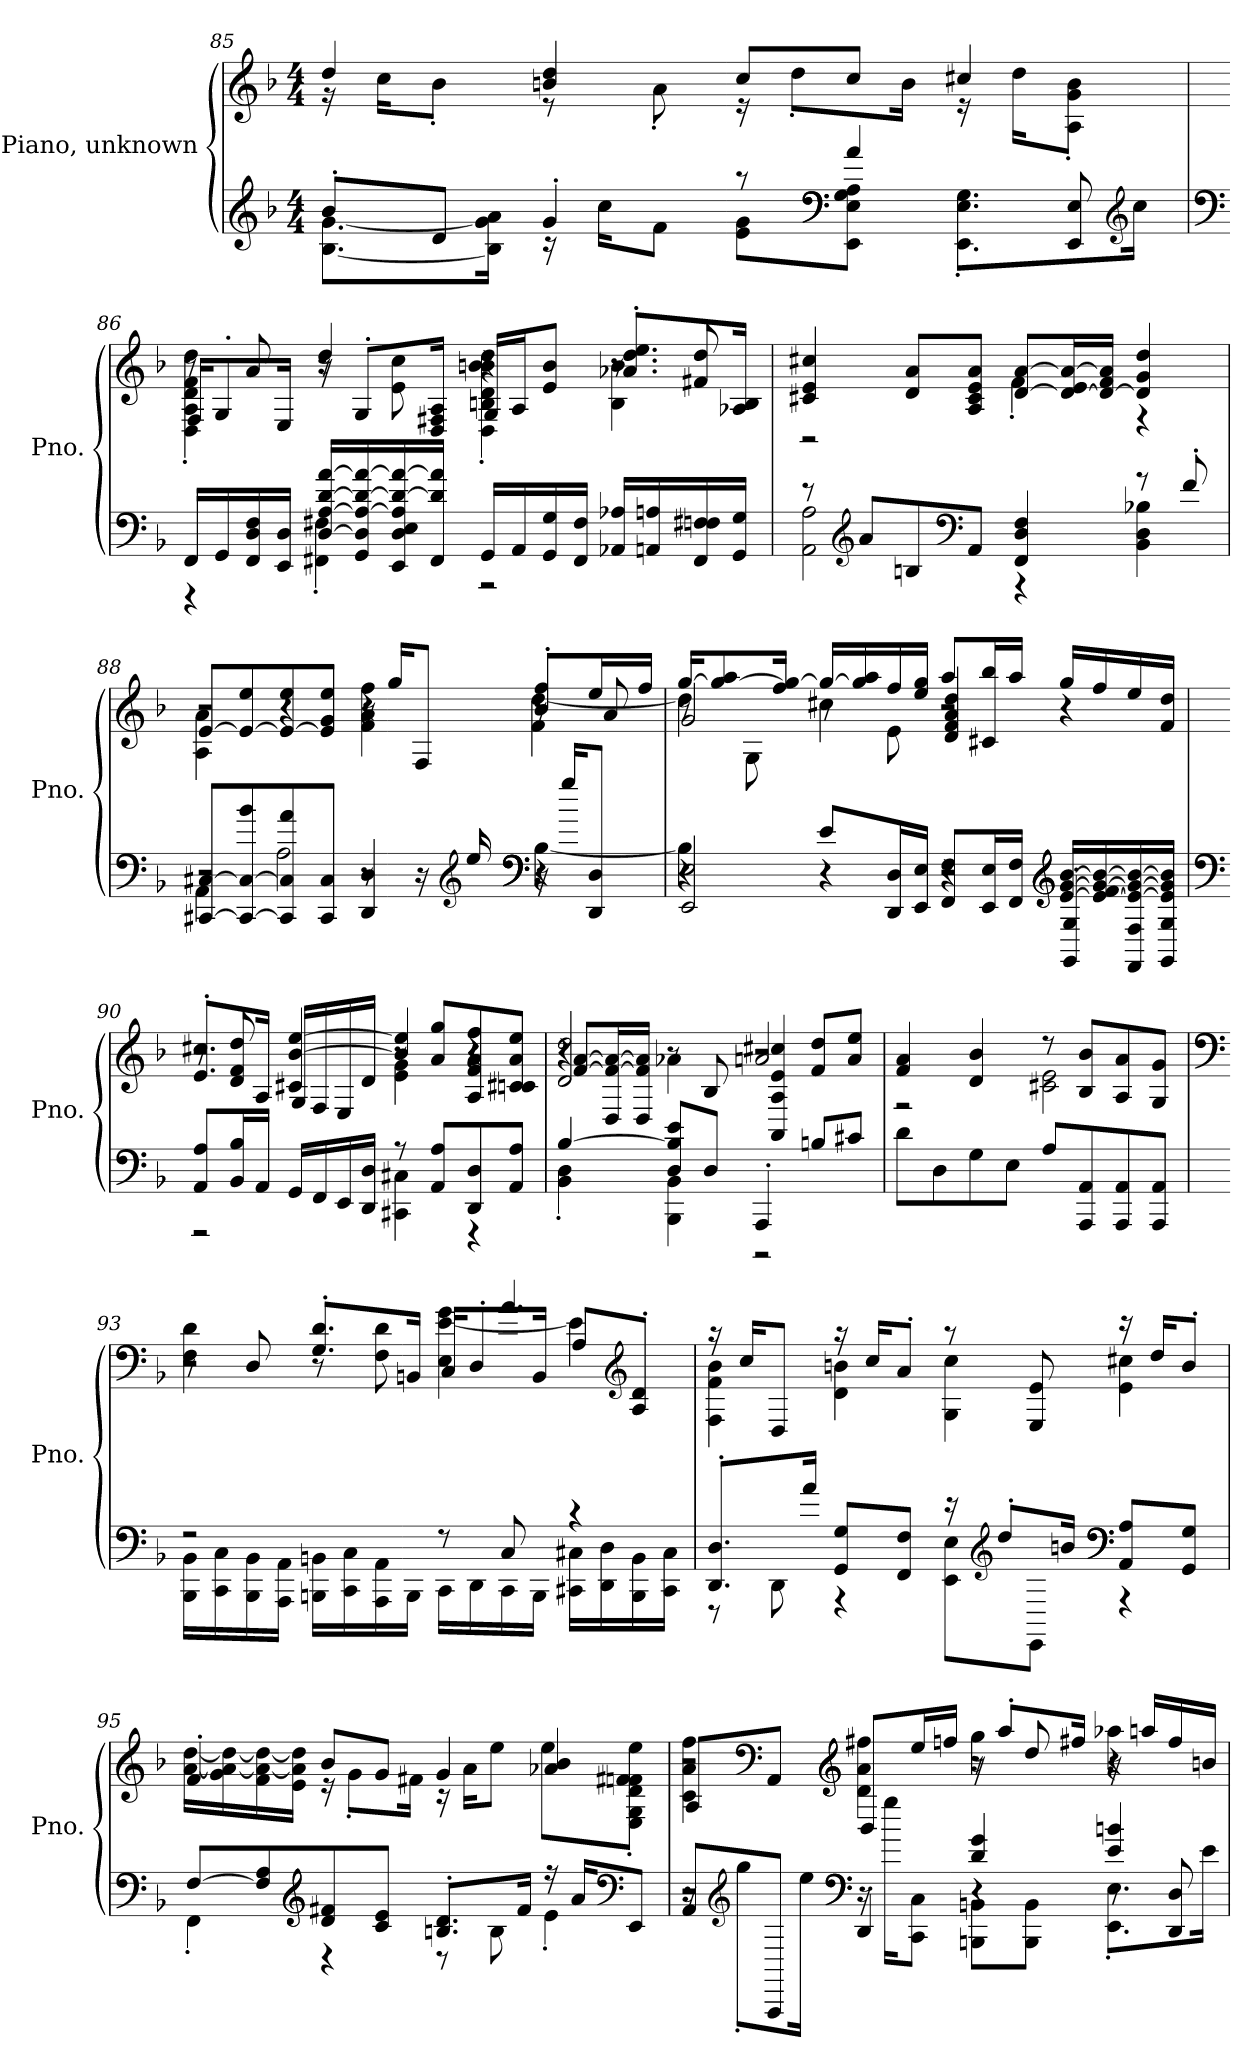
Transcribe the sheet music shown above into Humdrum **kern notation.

**kern	**kern
*part1	*part1
*staff2	*staff1
*I"Piano, unknown	*
*I'Pno.	*
!!LO:PB:g=z
*clefG2	*clefG2
*k[b-]	*k[b-]
*M4/4	*M4/4
=85	=85
*^	*^
8b-'/L	[8.B-\ [8.g\L	4dd/	16r
.	.	.	16cc\KL
8d/J	.	.	8b-'\J
.	16B-\] 16g\] 16a\Jk	.	.
4g'/	16r	4bn/ 4dd/	8r
.	16cc\KL	.	.
.	8f\J	.	8a'\
8r	8e\ 8g\L	8cc/L	16r
.	.	.	8dd'\L
*clefF4	*	*	*
4a/	8EE\ 8E\ 8G\ 8A\J	8cc/J	.
.	.	.	16b\Jk
.	8.EE\' 8.E\' 8.G\'L	4cc#X/	16r
.	.	.	16dd\KL
8EE/ 8E/	.	.	8A\' 8g\' 8b\'J
*clefG2	*	*	*
.	16cc\Jk	.	.
*	*	*v	*v
!!LO:LB:g=z
=86	=86	=86
*clefF4	*	*
*	*	*^
*	*	*	*^
16FF/LL	4r	8r	4D\' 4A\' 4d\' 4f\' 4dd\'	16F/KL
16GG/	.	.	.	8G'/
16FF/ 16D/ 16F/	.	8a/	.	.
16EE/ 16D/JJ	.	.	.	16E/Jk
[16D/ [16A/ [16d/ [16a/LL	4FF#X\' 4F#X\'	4dd/	8r	16r
16GG/ 16D/] 16A/_ 16d/_ 16a/_	.	.	.	8G'/L
16EE/ 16D/ 16E/ 16A/] 16d/_ 16a/_	.	.	8e\ 8cc\	.
16FF#/ 16d/] 16a/]JJ	.	.	.	16D/ 16F#X/ 16A/Jk
16GG/LL	2r	4r	4D\' 4Bn\' 4d\' 4b-\' 4bn\' 4dd\'	16G/LL
16AA/	.	.	.	16A/J
16GG/ 16G/	.	.	.	8e/ 8b/J
16FF#/ 16F#/JJ	.	.	.	.
16AA-X/ 16A-X/LL	.	8r	4B\ 4b\	8.a-X/' 8.dd/' 8.ee/'L
16AAn/ 16An/	.	.	.	.
16FF#/ 16Fn/ 16F#X/	.	8f#X/ 8dd/	.	.
16GG/ 16G/JJ	.	.	.	16A-X/ 16B/Jk
*	*	*	*v	*v
=87	=87	=87	=87
8r	2AA\ 2A\	4c#X/ 4e/ 4cc#X/	2r
*clefG2	*	*	*
8a/L	.	.	.
8Bn/	.	8d/ 8a/L	.
*clefF4	*	*	*
8AA/J	.	8A/ 8c#/ 8e/ 8a/J	.
4FF/ 4D/ 4F/	4r	[8d/ [8a/L	4f'\
.	.	16d/_ 16e/ 16a/_L	.
.	.	16d/_ 16f/ 16a/]JJ	.
8r	4BB-\ 4D\ 4B-X\	4d/] 4g/ 4dd/	4r
8f'/	.	.	.
!!LO:LB:g=z
=88	=88	=88	=88
*	*^	*	*^
[8CC#X/ [8C#X/L	4AA\	2r	[8e/L	4A\ 4a\	2r
8CC#/_ 8C#/_ 8b-/	.	.	8e/_ 8ee/	.	.
8CC#/] 8C#/] 8a/	2A\	.	8e/_ 8ee/	4r	.
8CC#/ 8C#/J	.	.	8e/] 8g/ 8ee/J	.	.
8r	.	4DD/ 4D/	16r	4f\ 4a\ 4ff\	4r
.	.	.	16gg/KL	.	.
16r	.	.	8F/J	.	.
*clefG2	*	*	*	*	*
16ee/	.	.	.	.	.
*clefF4	*	*	*	*	*
16r	[4B-\	4r	8b-/' 8ff/'L	4f\ [4dd\	8r
16gg/KL	.	.	.	.	.
8DD/ 8D/J	.	.	16ee/L	.	8a/
.	.	.	16ff/JJ	.	.
=89	=89	=89	=89	=89	=89
*	*	*	*	*	*^
4r	4B-\]	2EE/ 2E/	[16gg/KL	4dd\]	2g/	8r
.	.	.	8gg/_ 8aa/	.	.	.
.	.	.	.	.	.	8G\
.	.	.	16ff/ 16gg/_Jk	.	.	.
8e/L	4r	.	16gg/LL_	4cc#X\	.	8r
.	.	.	16gg/] 16aa/	.	.	.
16DD/ 16D/L	.	.	16ff/	.	.	8e\
16EE/ 16E/JJ	.	.	16ee/ 16gg/JJ	.	.	.
8FF/ 8F/L	2r	4r	8aa/L	2r	4d/ 4f/ 4a/ 4dd/	2r
16EE/ 16E/L	.	.	16c#X/ 16bb-/L	.	.	.
16FF/ 16F/JJ	.	.	16aa/JJ	.	.	.
*clefG2	*	*	*	*	*	*
[16e/ [16g/ [16b-/LL	.	4GG/' 4G/'	16gg/LL	.	4r	.
16e/_ 16f/ 16g/_ 16b-/_	.	.	16ff/	.	.	.
16FF/ 16F/ 16e/_ 16g/_ 16b-/_	.	.	16ee/	.	.	.
16GG/ 16G/ 16e/] 16g/] 16b-/]JJ	.	.	16f/ 16dd/JJ	.	.	.
*v	*v	*v	*	*	*	*
*	*v	*v	*v	*v
!!LO:LB:g=z
=90	=90
*clefF4	*
*^	*^
*	*	*	*^
8AA/ 8A/L	2r	8r	2r	8.e/' 8.cc#X/'L
16BB-/ 16B-/L	.	8d/ 8f/ 8dd/	.	.
16AA/JJ	.	.	.	16A/Jk
16GG/LL	.	4c#X/ [4b-/ [4ee/	.	16G/LL
16FF/	.	.	.	16F/
16EE/	.	.	.	16E/
16DD/ 16D/JJ	.	.	.	16d/JJ
8r	4CC#X\ 4C#X\	4b-/] 4ee/]	4e\ 4g\	8r
8AA/ 8A/L	.	.	.	8a/ 8gg/L
8DD/ 8D/	4r	4r	4r	8A/ 8f/ 8a/ 8ff/
8AA/ 8A/J	.	.	.	8cn/ 8c#X/ 8a/ 8ee/J
=91	=91	=91	=91	=91
[4B-/	4BB-\' 4D\'	2d/ 2dd/	4r	[8f/ [8a/L
.	.	.	.	16D/ 16f/_ 16a/_L
.	.	.	.	16D/ 16f/] 16a/]JJ
8D/ 8B-/] 8e/L	4BBB-\ 4BB-\	.	4a-X\	8r
8D/J	.	.	.	8B-/
4AAA'/	2r	2an/	2r	4AA/ 4A/ 4e/ 4cc#X/
8Bn/L	.	.	.	8f/ 8dd/L
8c#X/J	.	.	.	8a/ 8ee/J
*v	*v	*	*	*
*	*	*v	*v
=92	=92	=92
8d\L	4f/ 4a/	2r
8D\	.	.
8G\	4d/ 4b-/	.
8E\J	.	.
8A/L	8r	2c#X\ 2e\
8AAA/ 8AA/	8B-/ 8b-/L	.
8AAA/ 8AA/	8A/ 8a/	.
8AAA/ 8AA/J	8G/ 8g/J	.
*	*v	*v
!!LO:LB:g=z
=93	=93
*	*clefF4
*^	*^
*	*	*	*^
2r	16BBB-\ 16BB-\LL	2r	4F\ 4d\	8r
.	16CC\ 16C\	.	.	.
.	16BBB-\ 16BB-\	.	.	8D/
.	16AAA\ 16AA\JJ	.	.	.
.	16BBBn\ 16BBn\LL	.	8r	8.G/' 8.d/'L
.	16CC\ 16C\	.	.	.
.	16AAA\ 16AA\	.	8F\ 8d\	.
.	16BBB\JJ	.	.	16BBn/Jk
8r	16CC\LL	8r	4E\ [4e\ 4g\	16C/KL
.	16DD\	.	.	8D'/
8C/	16CC\	4.a/	.	.
.	16BBB\JJ	.	.	16BB/Jk
4r	16CC#X\ 16C#X\LL	.	4e\]	8A/L
.	16DD\ 16D\	.	.	.
*	*	*clefG2	*	*
.	16BBB\ 16BB\	.	.	8A/' 8d/'J
.	16CC#\ 16C#\JJ	.	.	.
*	*	*	*v	*v
=94	=94	=94	=94
8.DD/' 8.D/'L	8r	16r	4F\ 4f\ 4b-\
.	.	16cc/KL	.
.	8DD\	8D/J	.
16a/Jk	.	.	.
8GG/ 8G/L	4r	16r	4d\ 4bn\
.	.	16cc/KL	.
8FF/ 8F/J	.	8a'/J	.
16r	8EE\ 8E\L	8r	4G\ 4cc\
*clefG2	*	*	*
8dd'/L	.	.	.
.	8EE\J	8E/ 8e/	.
16bn/Jk	.	.	.
*clefF4	*	*	*
8AA/ 8A/L	4r	16r	4e\ 4cc#X\
.	.	16dd/KL	.
8GG/ 8G/J	.	8b'/J	.
!!LO:LB:g=z	!!
=95	=95	=95	=95
[8F/L	4FF'\	4f'/	[16a\ [16dd\LL
.	.	.	16g\ 16a\_ 16dd\_
8F/] 8A/	.	.	16f\ 16a\_ 16dd\_
.	.	.	16e\ 16a\] 16dd\]JJ
*clefG2	*	*	*
8d/ 8f#X/	4r	8b-/L	16r
.	.	.	8g'\L
8c/ 8e/J	.	8g/J	.
.	.	.	16f#X\Jk
8.Bn/' 8.d/'L	8r	4g/	16r
.	.	.	16a\KL
.	8B\	.	8ee\J
16f#/Jk	.	.	.
16r	4e'\	4a-X/ 4b-/	8ee\L
16a/KL	.	.	.
*clefF4	*	*	*
8EE/J	.	.	8E\' 8G\' 8d\' 8fn\' 8f#X\' 8ee\'J
!!LO:PB:g=z
=96	=96	=96	=96
*	*^	*	*^
8AA/L	16r	2r	2r	4c\ 4a\ 4ff\	8A/L
*clefG2	*	*	*	*	*
.	8gg'\L	.	.	.	.
*	*	*	*clefF4	*	*
8AAA/J	.	.	.	.	8AA/J
.	16ee\Jk	.	.	.	.
*clefF4	*	*	*clefG2	*	*
4DD'/	16r	.	.	4d\ 4a\ 4ff#X\	8D/L
.	16gg\KL	.	.	.	.
.	8CC\ 8C\J	.	.	.	16ee/L
.	.	.	.	.	16ffn/JJ
4d/ 4g/	8BBBn\ 8BBn\L	4r	8r	4gg\	16r
.	.	.	.	.	8aa'/L
.	8BBB\ 8BB\J	.	8dd/	.	.
.	.	.	.	.	16ff#X/Jk
4e/ 4bn/	8.EE\' 8.E\'L	8r	4r	4aa-X\	16r
.	.	.	.	.	16aan/LL
.	.	8DD/ 8D/	.	.	16ff#/
.	16e\Jk	.	.	.	16bn/JJ
*v	*v	*v	*	*	*
*	*v	*v	*v
=	=
*-	*-
